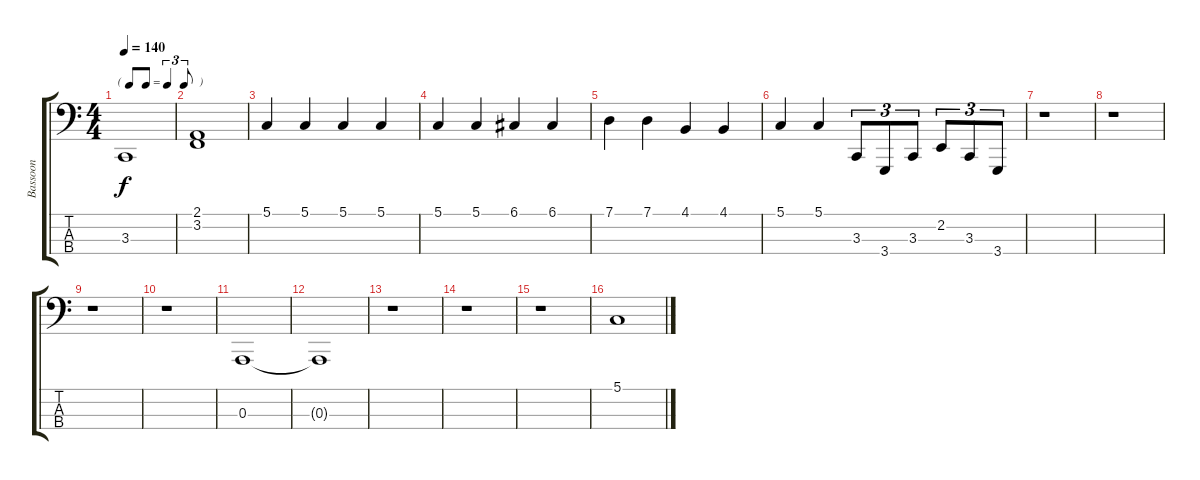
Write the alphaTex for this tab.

\track ("Bassoon" "Bassoon") {instrument bassoon}
\staff {score tabs}
\tuning (G2 D2 A1 E1) {hide}
\ts (4 4)
\tf triplet8th
\tempo 140
\clef f4
\ks c
3.3.1{dy f} |
(2.1 3.2).1 |
5.1.4 5.1.4 5.1.4 5.1.4 |
5.1.4 5.1.4 6.1.4 6.1.4 |
7.1.4 7.1.4 4.1.4 4.1.4 |
5.1.4 5.1.4 3.3.8{tu (3 2)} 3.4.8{tu (3 2)} 3.3.8{tu (3 2)} 2.2.8{tu (3 2)} 3.3.8{tu (3 2)} 3.4.8{tu (3 2)} |
r.1 |
r.1 |
r.1 |
r.1 |
0.3.1 |
0.3{t}.1 |
r.1 |
r.1 |
r.1 |
5.1.1
